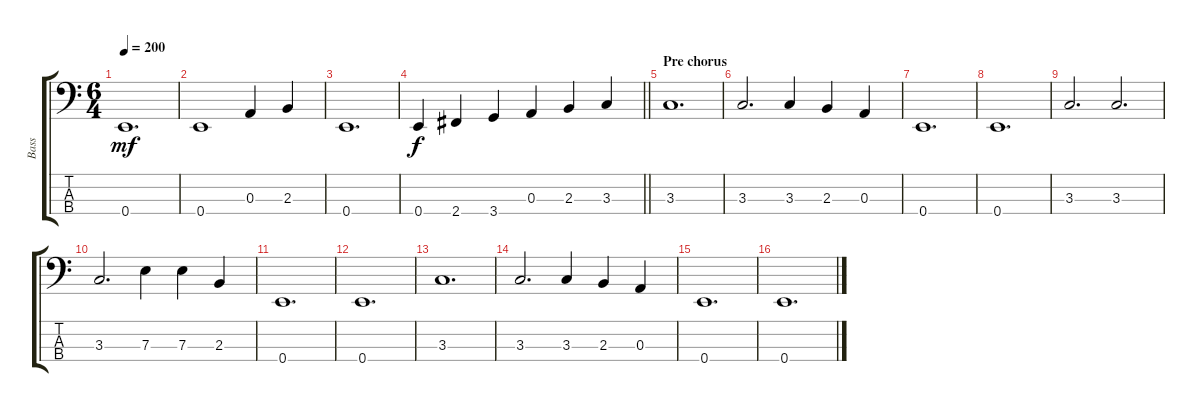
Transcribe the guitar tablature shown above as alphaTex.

\track ("Bass" "Bass") {instrument electricbasspick}
\staff {score tabs}
\tuning (G2 D2 A1 E1) {hide}
\ts (6 4)
\tempo 200
\clef f4
\ks c
0.4.1{d dy mf} |
0.4.1 0.3.4 2.3.4 |
0.4.1{d} |
\barLineRight lightlight
0.4.4{dy f} 2.4.4 3.4.4 0.3.4 2.3.4 3.3.4 |
\section ("" "Pre chorus")
3.3.1{d} |
3.3.2{d} 3.3.4 2.3.4 0.3.4 |
0.4.1{d} |
0.4.1{d} |
3.3.2{d} 3.3.2{d} |
3.3.2{d} 7.3.4 7.3.4 2.3.4 |
0.4.1{d} |
0.4.1{d} |
3.3.1{d} |
3.3.2{d} 3.3.4 2.3.4 0.3.4 |
0.4.1{d} |
0.4.1{d}
